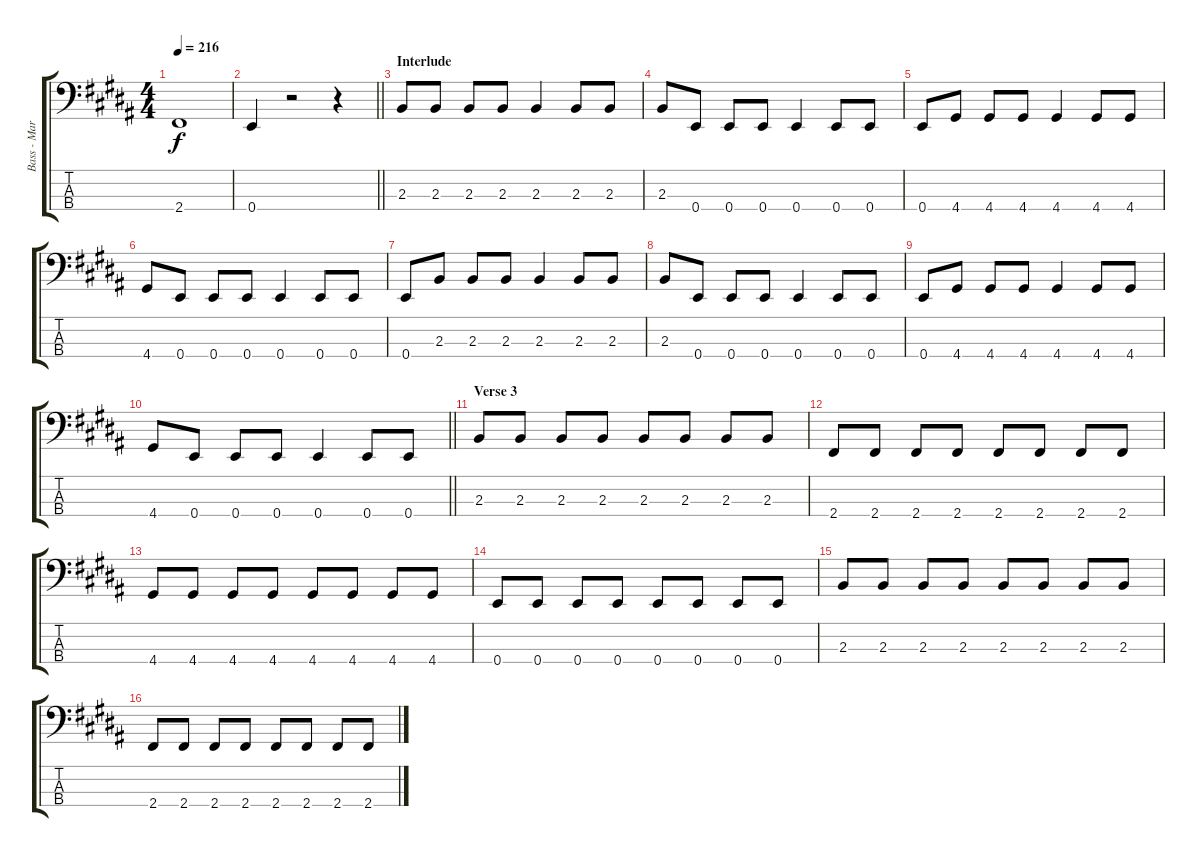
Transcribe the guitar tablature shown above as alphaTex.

\track ("Bass - Mark Hoppus" "Bass - Mar") {instrument electricbasspick}
\staff {score tabs}
\tuning (G2 D2 A1 E1) {hide}
\ts (4 4)
\tempo 216
\clef f4
\ks b
2.4.1{dy f} |
\barLineRight lightlight
0.4.4 r.2 r.4 |
\section ("" "Interlude")
2.3.8 2.3.8 2.3.8 2.3.8 2.3.4 2.3.8 2.3.8 |
2.3.8 0.4.8 0.4.8 0.4.8 0.4.4 0.4.8 0.4.8 |
0.4.8 4.4.8 4.4.8 4.4.8 4.4.4 4.4.8 4.4.8 |
4.4.8 0.4.8 0.4.8 0.4.8 0.4.4 0.4.8 0.4.8 |
0.4.8 2.3.8 2.3.8 2.3.8 2.3.4 2.3.8 2.3.8 |
2.3.8 0.4.8 0.4.8 0.4.8 0.4.4 0.4.8 0.4.8 |
0.4.8 4.4.8 4.4.8 4.4.8 4.4.4 4.4.8 4.4.8 |
\barLineRight lightlight
4.4.8 0.4.8 0.4.8 0.4.8 0.4.4 0.4.8 0.4.8 |
\section ("" "Verse 3")
2.3.8 2.3.8 2.3.8 2.3.8 2.3.8 2.3.8 2.3.8 2.3.8 |
2.4.8 2.4.8 2.4.8 2.4.8 2.4.8 2.4.8 2.4.8 2.4.8 |
4.4.8 4.4.8 4.4.8 4.4.8 4.4.8 4.4.8 4.4.8 4.4.8 |
0.4.8 0.4.8 0.4.8 0.4.8 0.4.8 0.4.8 0.4.8 0.4.8 |
2.3.8 2.3.8 2.3.8 2.3.8 2.3.8 2.3.8 2.3.8 2.3.8 |
2.4.8 2.4.8 2.4.8 2.4.8 2.4.8 2.4.8 2.4.8 2.4.8
